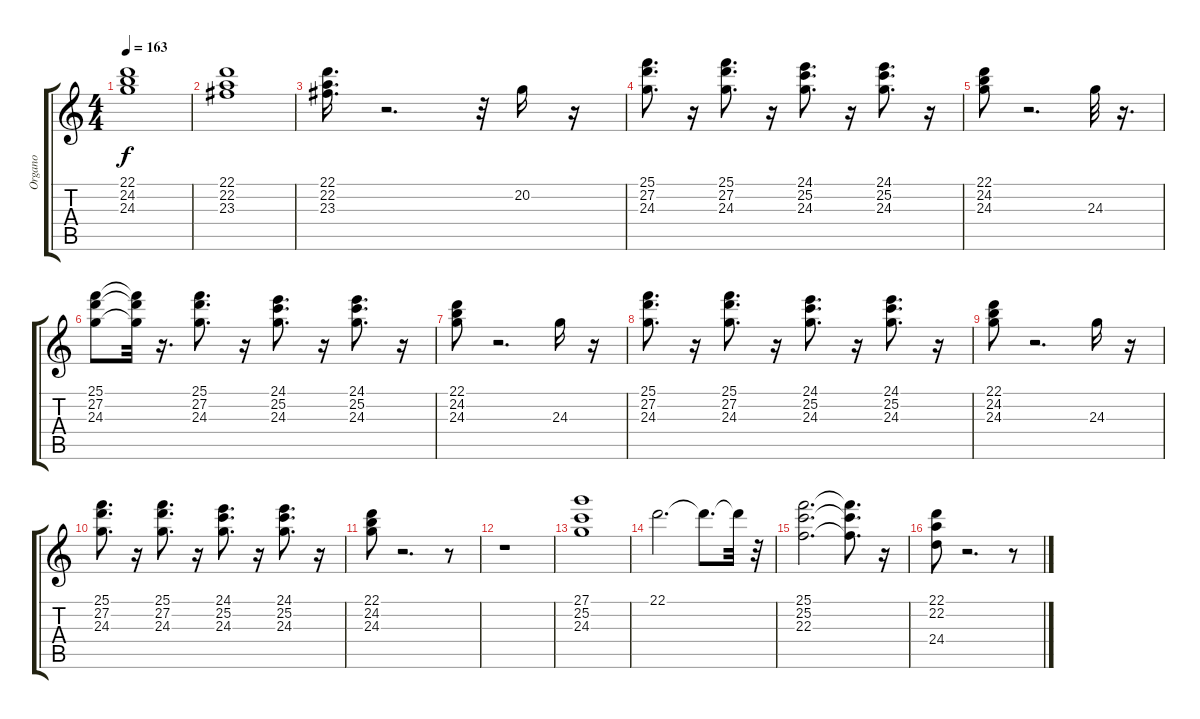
\track ("Organo" "Organo") {instrument percussiveorgan}
\staff {score tabs}
\tuning (E4 B3 G3 D3 A2 E2) {hide}
\ts (4 4)
\tempo 163
\clef g2
\ks c
(22.1 24.2 24.3).1{dy f} |
(22.1 22.2 23.3).1 |
(22.1 22.2 23.3).16{d} r.2{d} r.32 20.2.16 r.16 |
(25.1 27.2 24.3).8{d} r.16 (25.1 27.2 24.3).8{d} r.16 (24.1 25.2 24.3).8{d} r.16 (24.1 25.2 24.3).8{d} r.16 |
(22.1 24.2 24.3).8 r.2{d} 24.3.32 r.16{d} |
(25.1 27.2 24.3).8 (25.1{t} 27.2{t} 24.3{t}).32 r.16{d} (25.1 27.2 24.3).8{d} r.16 (24.1 25.2 24.3).8{d} r.16 (24.1 25.2 24.3).8{d} r.16 |
(22.1 24.2 24.3).8 r.2{d} 24.3.16 r.16 |
(25.1 27.2 24.3).8{d} r.16 (25.1 27.2 24.3).8{d} r.16 (24.1 25.2 24.3).8{d} r.16 (24.1 25.2 24.3).8{d} r.16 |
(22.1 24.2 24.3).8 r.2{d} 24.3.16 r.16 |
(25.1 27.2 24.3).8{d} r.16 (25.1 27.2 24.3).8{d} r.16 (24.1 25.2 24.3).8{d} r.16 (24.1 25.2 24.3).8{d} r.16 |
(22.1 24.2 24.3).8 r.2{d} r.8 |
r.1 |
(27.1 25.2 24.3).1 |
22.1.2{d} 22.1{t}.8{d} 22.1{t}.32 r.32 |
(25.1 25.2 22.3).2{d} (25.1{t} 25.2{t} 22.3{t}).8{d} r.16 |
(22.1 22.2 24.4).8 r.2{d} r.8
